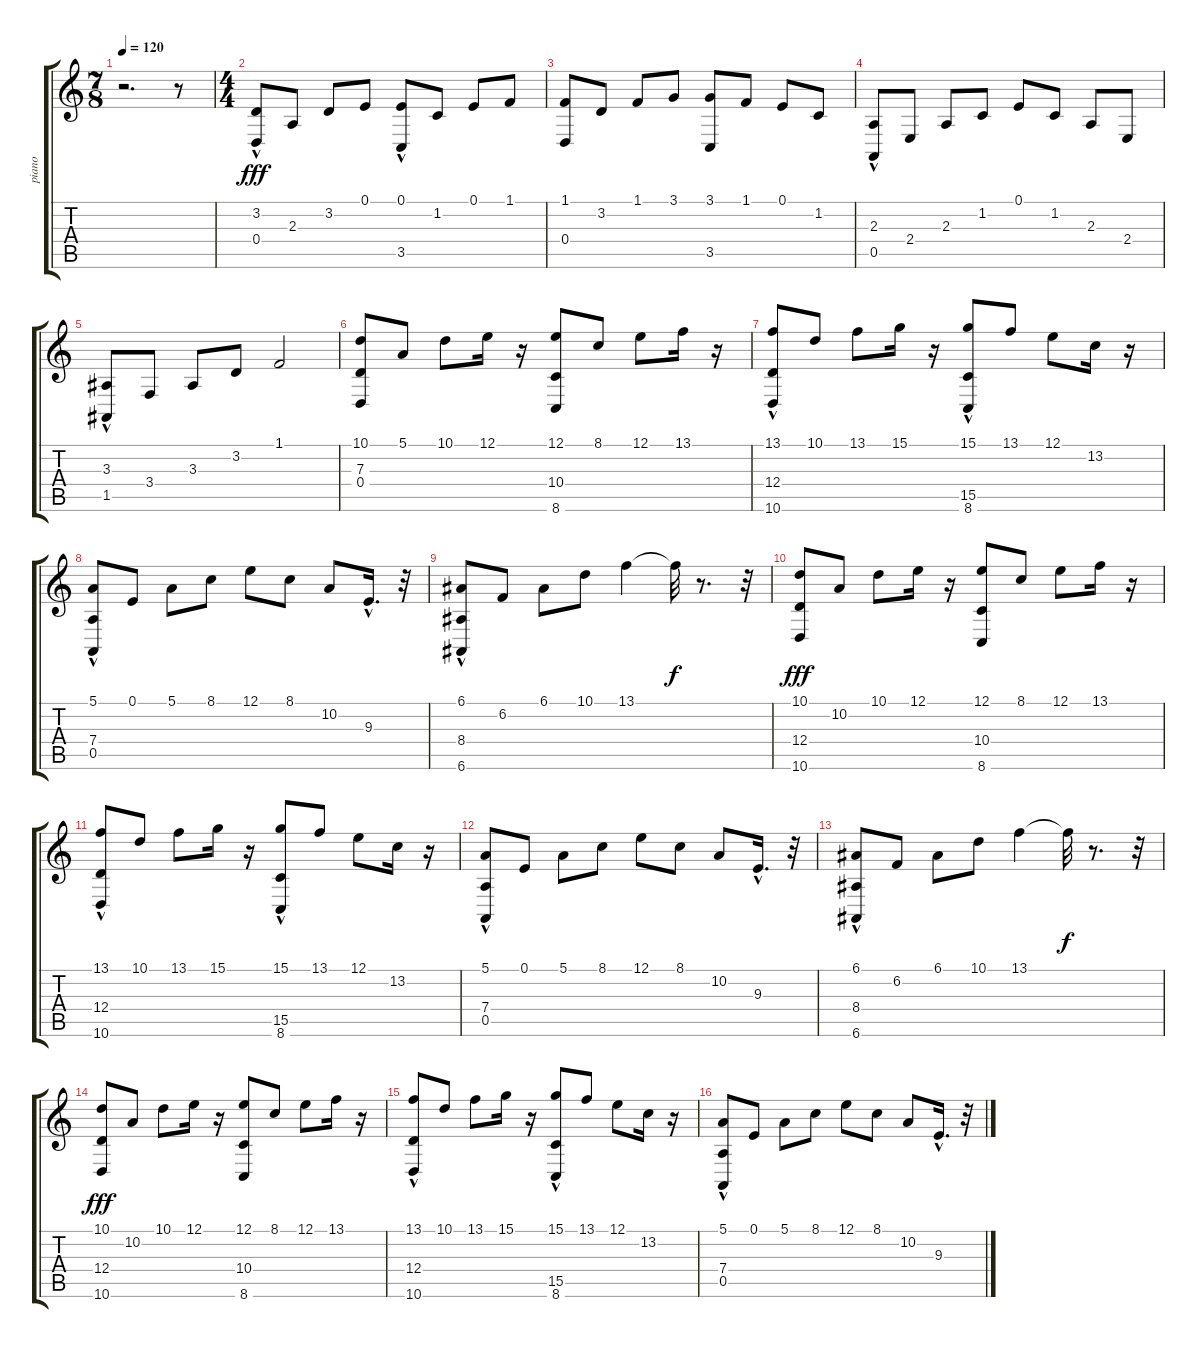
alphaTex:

\track ("piano" "piano") {instrument acousticgrandpiano}
\staff {score tabs}
\tuning (E4 B3 G3 D3 A2 E2) {hide}
\ts (7 8)
\tempo 120
\clef g2
\ks c
r.2{d dy fff instrument acousticgrandpiano} r.8 |
\ts (4 4)
(3.2 0.4{hac}).8 2.3.8 3.2.8 0.1.8 (0.1 3.5{hac}).8 1.2.8 0.1.8 1.1.8 |
(1.1 0.4).8 3.2.8 1.1.8 3.1.8 (3.1 3.5).8 1.1.8 0.1.8 1.2.8 |
(2.3 0.5{hac}).8 2.4.8 2.3.8 1.2.8 0.1.8 1.2.8 2.3.8 2.4.8 |
(3.3 1.5{hac}).8 3.4.8 3.3.8 3.2.8 1.1.2 |
(10.1 7.3 0.4).8 5.1.8 10.1.8 12.1.16 r.16 (12.1 10.4 8.6).8 8.1.8 12.1.8 13.1.16 r.16 |
(13.1 12.4{hac} 10.6{hac}).8 10.1.8 13.1.8 15.1.16 r.16 (15.1 15.5{hac} 8.6{hac}).8 13.1.8 12.1.8 13.2.16 r.16 |
(5.1{hac} 7.4{hac} 0.5{hac}).8 0.1.8 5.1.8 8.1.8 12.1.8 8.1.8 10.2.8 9.3{hac}.16{d} r.32 |
(6.1 8.4{hac} 6.6{hac}).8 6.2.8 6.1.8 10.1.8 13.1.4 13.1{t}.32{dy f} r.8{d} r.32 |
(10.1 12.4 10.6).8{dy fff} 10.2.8 10.1.8 12.1.16 r.16 (12.1 10.4 8.6).8 8.1.8 12.1.8 13.1.16 r.16 |
(13.1 12.4{hac} 10.6{hac}).8 10.1.8 13.1.8 15.1.16 r.16 (15.1 15.5{hac} 8.6{hac}).8 13.1.8 12.1.8 13.2.16 r.16 |
(5.1{hac} 7.4{hac} 0.5{hac}).8 0.1.8 5.1.8 8.1.8 12.1.8 8.1.8 10.2.8 9.3{hac}.16{d} r.32 |
(6.1 8.4{hac} 6.6{hac}).8 6.2.8 6.1.8 10.1.8 13.1.4 13.1{t}.32{dy f} r.8{d} r.32 |
(10.1 12.4 10.6).8{dy fff} 10.2.8 10.1.8 12.1.16 r.16 (12.1 10.4 8.6).8 8.1.8 12.1.8 13.1.16 r.16 |
(13.1 12.4{hac} 10.6{hac}).8 10.1.8 13.1.8 15.1.16 r.16 (15.1 15.5{hac} 8.6{hac}).8 13.1.8 12.1.8 13.2.16 r.16 |
(5.1{hac} 7.4{hac} 0.5{hac}).8 0.1.8 5.1.8 8.1.8 12.1.8 8.1.8 10.2.8 9.3{hac}.16{d} r.32
